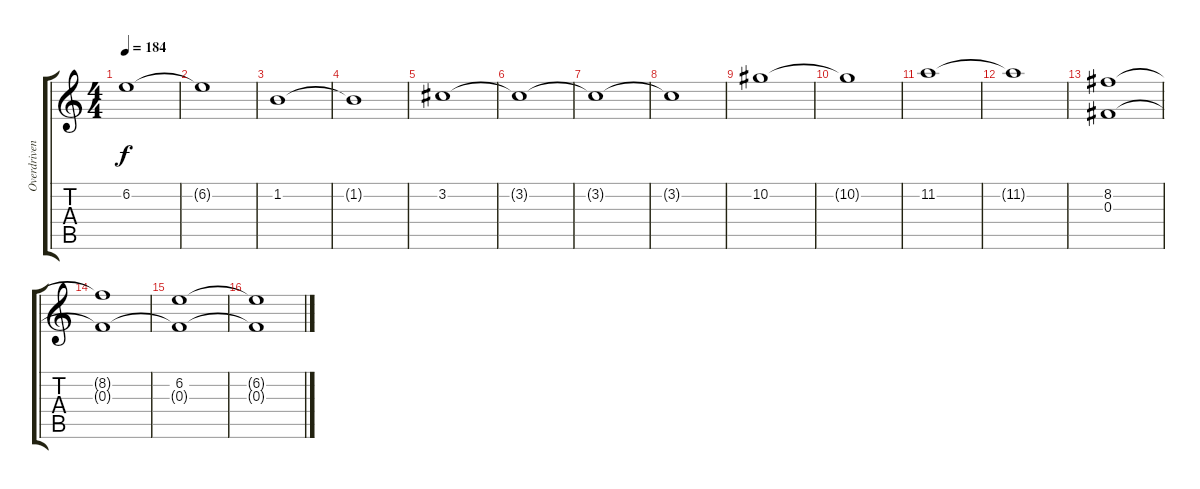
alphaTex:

\track ("Overdriven Guitar" "Overdriven") {instrument overdrivenguitar}
\staff {score tabs}
\tuning (Eb4 Bb3 Gb3 Db3 Ab2 Db2) {hide}
\ts (4 4)
\tempo 184
\clef g2
\ks c
6.2.1{dy f} |
6.2{t}.1 |
1.2.1 |
1.2{t}.1 |
3.2.1 |
3.2{t}.1 |
3.2{t}.1 |
3.2{t}.1 |
10.2.1 |
10.2{t}.1 |
11.2.1 |
11.2{t}.1 |
(8.2 0.3).1 |
(8.2{t} 0.3{t}).1 |
(6.2 0.3{t}).1 |
(6.2{t} 0.3{t}).1
